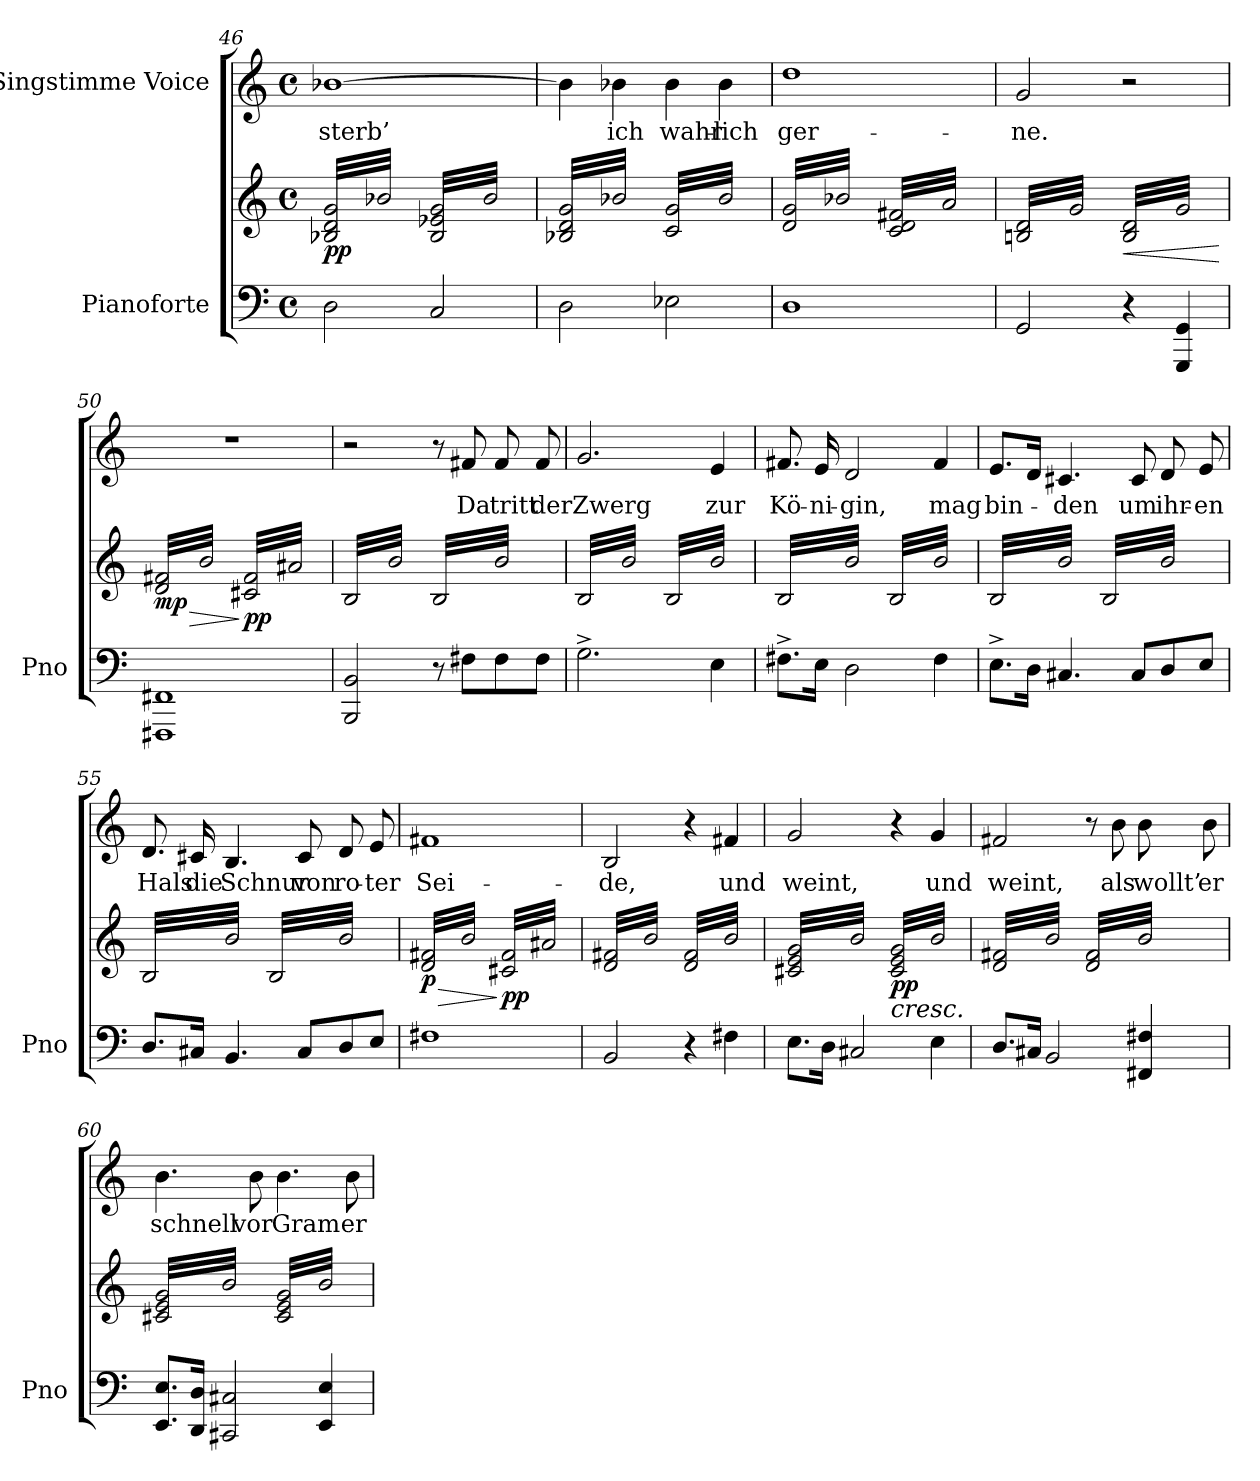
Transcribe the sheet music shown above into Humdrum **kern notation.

**kern	**kern	**dynam	**kern	**text
*part2	*part2	*part2	*part1	*part1
*staff3	*staff2	*staff2/3	*staff1	*staff1
*I"Pianoforte	*	*	*I"Singstimme Voice	*
*I'Pno	*	*	*	*
!!LO:LB:g=z
*clefF4	*clefG2	*	*clefG2	*
*k[]	*k[]	*	*k[]	*
*M4/4	*M4/4	*	*M4/4	*
*met(c)	*met(c)	*	*met(c)	*
=46	=46	=46	=46	=46
!	!	!LO:DY:b	!	!LO:LY:b
*	*tremolo	*	*	*
2D\	32B-X/ 32d/ 32g/LLL	pp	[1b-X	sterb’
.	32b-X/	.	.	.
.	32B-X/ 32d/ 32g/	.	.	.
.	32b-X/	.	.	.
.	32B-X/ 32d/ 32g/	.	.	.
.	32b-X/	.	.	.
.	32B-X/ 32d/ 32g/	.	.	.
.	32b-X/	.	.	.
.	32B-X/ 32d/ 32g/	.	.	.
.	32b-X/	.	.	.
.	32B-X/ 32d/ 32g/	.	.	.
.	32b-X/	.	.	.
.	32B-X/ 32d/ 32g/	.	.	.
.	32b-X/	.	.	.
.	32B-X/ 32d/ 32g/	.	.	.
.	32b-X/JJJ	.	.	.
2C/	32B-/ 32e-X/ 32g/LLL	.	.	.
.	32b-/	.	.	.
.	32B-/ 32e-X/ 32g/	.	.	.
.	32b-/	.	.	.
.	32B-/ 32e-X/ 32g/	.	.	.
.	32b-/	.	.	.
.	32B-/ 32e-X/ 32g/	.	.	.
.	32b-/	.	.	.
.	32B-/ 32e-X/ 32g/	.	.	.
.	32b-/	.	.	.
.	32B-/ 32e-X/ 32g/	.	.	.
.	32b-/	.	.	.
.	32B-/ 32e-X/ 32g/	.	.	.
.	32b-/	.	.	.
.	32B-/ 32e-X/ 32g/	.	.	.
.	32b-/JJJ	.	.	.
=47	=47	=47	=47	=47
2D\	32B-X/ 32d/ 32g/LLL	.	4b-\]	.
.	32b-X/	.	.	.
.	32B-X/ 32d/ 32g/	.	.	.
.	32b-X/	.	.	.
.	32B-X/ 32d/ 32g/	.	.	.
.	32b-X/	.	.	.
.	32B-X/ 32d/ 32g/	.	.	.
.	32b-X/	.	.	.
!	!	!	!	!LO:LY:b
.	32B-X/ 32d/ 32g/	.	4b-X\	ich
.	32b-X/	.	.	.
.	32B-X/ 32d/ 32g/	.	.	.
.	32b-X/	.	.	.
.	32B-X/ 32d/ 32g/	.	.	.
.	32b-X/	.	.	.
.	32B-X/ 32d/ 32g/	.	.	.
.	32b-X/JJJ	.	.	.
!	!	!	!	!LO:LY:b
2E-X\	32c/ 32g/LLL	.	4b-\	wahr-
.	32b-/	.	.	.
.	32c/ 32g/	.	.	.
.	32b-/	.	.	.
.	32c/ 32g/	.	.	.
.	32b-/	.	.	.
.	32c/ 32g/	.	.	.
.	32b-/	.	.	.
!	!	!	!	!LO:LY:b
.	32c/ 32g/	.	4b-\	-lich
.	32b-/	.	.	.
.	32c/ 32g/	.	.	.
.	32b-/	.	.	.
.	32c/ 32g/	.	.	.
.	32b-/	.	.	.
.	32c/ 32g/	.	.	.
.	32b-/JJJ	.	.	.
=48	=48	=48	=48	=48
!	!	!	!	!LO:LY:b
1D	32d/ 32g/LLL	.	1dd	ger-
.	32b-X/	.	.	.
.	32d/ 32g/	.	.	.
.	32b-X/	.	.	.
.	32d/ 32g/	.	.	.
.	32b-X/	.	.	.
.	32d/ 32g/	.	.	.
.	32b-X/	.	.	.
.	32d/ 32g/	.	.	.
.	32b-X/	.	.	.
.	32d/ 32g/	.	.	.
.	32b-X/	.	.	.
.	32d/ 32g/	.	.	.
.	32b-X/	.	.	.
.	32d/ 32g/	.	.	.
.	32b-X/JJJ	.	.	.
.	32c/ 32d/ 32f#X/LLL	.	.	.
.	32a/	.	.	.
.	32c/ 32d/ 32f#X/	.	.	.
.	32a/	.	.	.
.	32c/ 32d/ 32f#X/	.	.	.
.	32a/	.	.	.
.	32c/ 32d/ 32f#X/	.	.	.
.	32a/	.	.	.
.	32c/ 32d/ 32f#X/	.	.	.
.	32a/	.	.	.
.	32c/ 32d/ 32f#X/	.	.	.
.	32a/	.	.	.
.	32c/ 32d/ 32f#X/	.	.	.
.	32a/	.	.	.
.	32c/ 32d/ 32f#X/	.	.	.
.	32a/JJJ	.	.	.
=49	=49	=49	=49	=49
!	!	!	!	!LO:LY:b
2GG/	32Bn/ 32d/LLL	.	2g/	-ne.
.	32g/	.	.	.
.	32Bn/ 32d/	.	.	.
.	32g/	.	.	.
.	32Bn/ 32d/	.	.	.
.	32g/	.	.	.
.	32Bn/ 32d/	.	.	.
.	32g/	.	.	.
.	32Bn/ 32d/	.	.	.
.	32g/	.	.	.
.	32Bn/ 32d/	.	.	.
.	32g/	.	.	.
.	32Bn/ 32d/	.	.	.
.	32g/	.	.	.
.	32Bn/ 32d/	.	.	.
.	32g/JJJ	.	.	.
!	!	!LO:HP:b	!	!
4r	32B/ 32d/LLL	<	2r	.
.	32g/	.	.	.
.	32B/ 32d/	.	.	.
.	32g/	.	.	.
.	32B/ 32d/	.	.	.
.	32g/	.	.	.
.	32B/ 32d/	.	.	.
.	32g/	.	.	.
4GGG/ 4GG/	32B/ 32d/	.	.	.
.	32g/	.	.	.
.	32B/ 32d/	.	.	.
.	32g/	.	.	.
.	32B/ 32d/	.	.	.
.	32g/	.	.	.
.	32B/ 32d/	.	.	.
.	32g/JJJ	.	.	.
.	.	[	.	.
=50	=50	=50	=50	=50
!	!	!LO:HP:b	!	!
!	!	!LO:DY:n=1:b	!	!
1FFF#X 1FF#X	32d/ 32f#X/LLL	> mp	1r	.
.	32b/	.	.	.
.	32d/ 32f#X/	.	.	.
.	32b/	.	.	.
.	32d/ 32f#X/	.	.	.
.	32b/	.	.	.
.	32d/ 32f#X/	.	.	.
.	32b/	.	.	.
.	32d/ 32f#X/	.	.	.
.	32b/	.	.	.
.	32d/ 32f#X/	.	.	.
.	32b/	.	.	.
.	32d/ 32f#X/	.	.	.
.	32b/	.	.	.
.	32d/ 32f#X/	.	.	.
.	32b/JJJ	.	.	.
!	!	!LO:DY:n=2:b	!	!
.	32c#X/ 32f#/LLL	] pp	.	.
.	32a#X/	.	.	.
.	32c#X/ 32f#/	.	.	.
.	32a#X/	.	.	.
.	32c#X/ 32f#/	.	.	.
.	32a#X/	.	.	.
.	32c#X/ 32f#/	.	.	.
.	32a#X/	.	.	.
.	32c#X/ 32f#/	.	.	.
.	32a#X/	.	.	.
.	32c#X/ 32f#/	.	.	.
.	32a#X/	.	.	.
.	32c#X/ 32f#/	.	.	.
.	32a#X/	.	.	.
.	32c#X/ 32f#/	.	.	.
.	32a#X/JJJ	.	.	.
=51	=51	=51	=51	=51
2BBB/ 2BB/	32B/LLL	.	2r	.
.	32b/	.	.	.
.	32B/	.	.	.
.	32b/	.	.	.
.	32B/	.	.	.
.	32b/	.	.	.
.	32B/	.	.	.
.	32b/	.	.	.
.	32B/	.	.	.
.	32b/	.	.	.
.	32B/	.	.	.
.	32b/	.	.	.
.	32B/	.	.	.
.	32b/	.	.	.
.	32B/	.	.	.
.	32b/JJJ	.	.	.
8r	32B/LLL	.	8r	.
.	32b/	.	.	.
.	32B/	.	.	.
.	32b/	.	.	.
!	!	!	!	!LO:LY:b
8F#X\L	32B/	.	8f#X/	Da
.	32b/	.	.	.
.	32B/	.	.	.
.	32b/	.	.	.
!	!	!	!	!LO:LY:b
8F#\	32B/	.	8f#/	tritt
.	32b/	.	.	.
.	32B/	.	.	.
.	32b/	.	.	.
!	!	!	!	!LO:LY:b
8F#\J	32B/	.	8f#/	der
.	32b/	.	.	.
.	32B/	.	.	.
.	32b/JJJ	.	.	.
=52	=52	=52	=52	=52
!	!	!	!	!LO:LY:b
2.G^\	32B/LLL	.	2.g/	Zwerg
.	32b/	.	.	.
.	32B/	.	.	.
.	32b/	.	.	.
.	32B/	.	.	.
.	32b/	.	.	.
.	32B/	.	.	.
.	32b/	.	.	.
.	32B/	.	.	.
.	32b/	.	.	.
.	32B/	.	.	.
.	32b/	.	.	.
.	32B/	.	.	.
.	32b/	.	.	.
.	32B/	.	.	.
.	32b/JJJ	.	.	.
.	32B/LLL	.	.	.
.	32b/	.	.	.
.	32B/	.	.	.
.	32b/	.	.	.
.	32B/	.	.	.
.	32b/	.	.	.
.	32B/	.	.	.
.	32b/	.	.	.
!	!	!	!	!LO:LY:b
4E\	32B/	.	4e/	zur
.	32b/	.	.	.
.	32B/	.	.	.
.	32b/	.	.	.
.	32B/	.	.	.
.	32b/	.	.	.
.	32B/	.	.	.
.	32b/JJJ	.	.	.
!!LO:LB:g=z
=53	=53	=53	=53	=53
!	!	!	!	!LO:LY:b
8.F#X^\L	32B/LLL	.	8.f#X/	Kö-
.	32b/	.	.	.
.	32B/	.	.	.
.	32b/	.	.	.
.	32B/	.	.	.
.	32b/	.	.	.
!	!	!	!	!LO:LY:b
16E\Jk	32B/	.	16e/	-ni-
.	32b/	.	.	.
!	!	!	!	!LO:LY:b
2D\	32B/	.	2d/	-gin,
.	32b/	.	.	.
.	32B/	.	.	.
.	32b/	.	.	.
.	32B/	.	.	.
.	32b/	.	.	.
.	32B/	.	.	.
.	32b/JJJ	.	.	.
.	32B/LLL	.	.	.
.	32b/	.	.	.
.	32B/	.	.	.
.	32b/	.	.	.
.	32B/	.	.	.
.	32b/	.	.	.
.	32B/	.	.	.
.	32b/	.	.	.
!	!	!	!	!LO:LY:b
4F#\	32B/	.	4f#/	mag
.	32b/	.	.	.
.	32B/	.	.	.
.	32b/	.	.	.
.	32B/	.	.	.
.	32b/	.	.	.
.	32B/	.	.	.
.	32b/JJJ	.	.	.
=54	=54	=54	=54	=54
!	!	!	!	!LO:LY:b
8.E^\L	32B/LLL	.	8.e/L	bin-
.	32b/	.	.	.
.	32B/	.	.	.
.	32b/	.	.	.
.	32B/	.	.	.
.	32b/	.	.	.
16D\Jk	32B/	.	16d/Jk	.
.	32b/	.	.	.
!	!	!	!	!LO:LY:b
4.C#X/	32B/	.	4.c#X/	-den
.	32b/	.	.	.
.	32B/	.	.	.
.	32b/	.	.	.
.	32B/	.	.	.
.	32b/	.	.	.
.	32B/	.	.	.
.	32b/JJJ	.	.	.
.	32B/LLL	.	.	.
.	32b/	.	.	.
.	32B/	.	.	.
.	32b/	.	.	.
!	!	!	!	!LO:LY:b
8C#/L	32B/	.	8c#/	um
.	32b/	.	.	.
.	32B/	.	.	.
.	32b/	.	.	.
!	!	!	!	!LO:LY:b
8D/	32B/	.	8d/	ihr-
.	32b/	.	.	.
.	32B/	.	.	.
.	32b/	.	.	.
!	!	!	!	!LO:LY:b
8E/J	32B/	.	8e/	-en
.	32b/	.	.	.
.	32B/	.	.	.
.	32b/JJJ	.	.	.
=55	=55	=55	=55	=55
!	!	!	!	!LO:LY:b
8.D/L	32B/LLL	.	8.d/	Hals
.	32b/	.	.	.
.	32B/	.	.	.
.	32b/	.	.	.
.	32B/	.	.	.
.	32b/	.	.	.
!	!	!	!	!LO:LY:b
16C#X/Jk	32B/	.	16c#X/	die
.	32b/	.	.	.
!	!	!	!	!LO:LY:b
4.BB/	32B/	.	4.B/	Schnur
.	32b/	.	.	.
.	32B/	.	.	.
.	32b/	.	.	.
.	32B/	.	.	.
.	32b/	.	.	.
.	32B/	.	.	.
.	32b/JJJ	.	.	.
.	32B/LLL	.	.	.
.	32b/	.	.	.
.	32B/	.	.	.
.	32b/	.	.	.
!	!	!	!	!LO:LY:b
8C#/L	32B/	.	8c#/	von
.	32b/	.	.	.
.	32B/	.	.	.
.	32b/	.	.	.
!	!	!	!	!LO:LY:b
8D/	32B/	.	8d/	ro-
.	32b/	.	.	.
.	32B/	.	.	.
.	32b/	.	.	.
!	!	!	!	!LO:LY:b
8E/J	32B/	.	8e/	-ter
.	32b/	.	.	.
.	32B/	.	.	.
.	32b/JJJ	.	.	.
=56	=56	=56	=56	=56
!	!	!LO:HP:b	!	!LO:LY:b
!	!	!LO:DY:n=1:b	!	!
1F#X	32d/ 32f#X/LLL	> p	1f#X	Sei-
.	32b/	.	.	.
.	32d/ 32f#X/	.	.	.
.	32b/	.	.	.
.	32d/ 32f#X/	.	.	.
.	32b/	.	.	.
.	32d/ 32f#X/	.	.	.
.	32b/	.	.	.
.	32d/ 32f#X/	.	.	.
.	32b/	.	.	.
.	32d/ 32f#X/	.	.	.
.	32b/	.	.	.
.	32d/ 32f#X/	.	.	.
.	32b/	.	.	.
.	32d/ 32f#X/	.	.	.
.	32b/JJJ	.	.	.
!	!	!LO:DY:n=2:b	!	!
.	32c#X/ 32f#/LLL	] pp	.	.
.	32a#X/	.	.	.
.	32c#X/ 32f#/	.	.	.
.	32a#X/	.	.	.
.	32c#X/ 32f#/	.	.	.
.	32a#X/	.	.	.
.	32c#X/ 32f#/	.	.	.
.	32a#X/	.	.	.
.	32c#X/ 32f#/	.	.	.
.	32a#X/	.	.	.
.	32c#X/ 32f#/	.	.	.
.	32a#X/	.	.	.
.	32c#X/ 32f#/	.	.	.
.	32a#X/	.	.	.
.	32c#X/ 32f#/	.	.	.
.	32a#X/JJJ	.	.	.
=57	=57	=57	=57	=57
!	!	!	!	!LO:LY:b
2BB/	32d/ 32f#X/LLL	.	2B/	-de,
.	32b/	.	.	.
.	32d/ 32f#X/	.	.	.
.	32b/	.	.	.
.	32d/ 32f#X/	.	.	.
.	32b/	.	.	.
.	32d/ 32f#X/	.	.	.
.	32b/	.	.	.
.	32d/ 32f#X/	.	.	.
.	32b/	.	.	.
.	32d/ 32f#X/	.	.	.
.	32b/	.	.	.
.	32d/ 32f#X/	.	.	.
.	32b/	.	.	.
.	32d/ 32f#X/	.	.	.
.	32b/JJJ	.	.	.
4r	32d/ 32f#/LLL	.	4r	.
.	32b/	.	.	.
.	32d/ 32f#/	.	.	.
.	32b/	.	.	.
.	32d/ 32f#/	.	.	.
.	32b/	.	.	.
.	32d/ 32f#/	.	.	.
.	32b/	.	.	.
!	!	!	!	!LO:LY:b
4F#X\	32d/ 32f#/	.	4f#X/	und
.	32b/	.	.	.
.	32d/ 32f#/	.	.	.
.	32b/	.	.	.
.	32d/ 32f#/	.	.	.
.	32b/	.	.	.
.	32d/ 32f#/	.	.	.
.	32b/JJJ	.	.	.
=58	=58	=58	=58	=58
!	!	!	!	!LO:LY:b
8.E\L	32c#X/ 32e/ 32g/LLL	.	2g/	weint,
.	32b/	.	.	.
.	32c#X/ 32e/ 32g/	.	.	.
.	32b/	.	.	.
.	32c#X/ 32e/ 32g/	.	.	.
.	32b/	.	.	.
16D\Jk	32c#X/ 32e/ 32g/	.	.	.
.	32b/	.	.	.
2C#X/	32c#X/ 32e/ 32g/	.	.	.
.	32b/	.	.	.
.	32c#X/ 32e/ 32g/	.	.	.
.	32b/	.	.	.
.	32c#X/ 32e/ 32g/	.	.	.
.	32b/	.	.	.
.	32c#X/ 32e/ 32g/	.	.	.
.	32b/JJJ	.	.	.
!	!LO:TX:b:i:t=cresc.	!	!	!
!	!	!LO:DY:b	!	!
.	32c#/ 32e/ 32g/LLL	pp	4r	.
.	32b/	.	.	.
.	32c#/ 32e/ 32g/	.	.	.
.	32b/	.	.	.
.	32c#/ 32e/ 32g/	.	.	.
.	32b/	.	.	.
.	32c#/ 32e/ 32g/	.	.	.
.	32b/	.	.	.
!	!	!	!	!LO:LY:b
4E\	32c#/ 32e/ 32g/	.	4g/	und
.	32b/	.	.	.
.	32c#/ 32e/ 32g/	.	.	.
.	32b/	.	.	.
.	32c#/ 32e/ 32g/	.	.	.
.	32b/	.	.	.
.	32c#/ 32e/ 32g/	.	.	.
.	32b/JJJ	.	.	.
!!LO:LB:g=z
=59	=59	=59	=59	=59
!	!	!	!	!LO:LY:b
8.D/L	32d/ 32f#X/LLL	.	2f#X/	weint,
.	32b/	.	.	.
.	32d/ 32f#X/	.	.	.
.	32b/	.	.	.
.	32d/ 32f#X/	.	.	.
.	32b/	.	.	.
16C#X/Jk	32d/ 32f#X/	.	.	.
.	32b/	.	.	.
2BB/	32d/ 32f#X/	.	.	.
.	32b/	.	.	.
.	32d/ 32f#X/	.	.	.
.	32b/	.	.	.
.	32d/ 32f#X/	.	.	.
.	32b/	.	.	.
.	32d/ 32f#X/	.	.	.
.	32b/JJJ	.	.	.
.	32d/ 32f#/LLL	.	8r	.
.	32b/	.	.	.
.	32d/ 32f#/	.	.	.
.	32b/	.	.	.
!	!	!	!	!LO:LY:b
.	32d/ 32f#/	.	8b\	als
.	32b/	.	.	.
.	32d/ 32f#/	.	.	.
.	32b/	.	.	.
!	!	!	!	!LO:LY:b
4FF#X/ 4F#X/	32d/ 32f#/	.	8b\	wollt’
.	32b/	.	.	.
.	32d/ 32f#/	.	.	.
.	32b/	.	.	.
!	!	!	!	!LO:LY:b
.	32d/ 32f#/	.	8b\	er
.	32b/	.	.	.
.	32d/ 32f#/	.	.	.
.	32b/JJJ	.	.	.
=60	=60	=60	=60	=60
!	!	!	!	!LO:LY:b
8.EE/ 8.E/L	32c#X/ 32e/ 32g/LLL	.	4.b\	schnell
.	32b/	.	.	.
.	32c#X/ 32e/ 32g/	.	.	.
.	32b/	.	.	.
.	32c#X/ 32e/ 32g/	.	.	.
.	32b/	.	.	.
16DD/ 16D/Jk	32c#X/ 32e/ 32g/	.	.	.
.	32b/	.	.	.
2CC#X/ 2C#X/	32c#X/ 32e/ 32g/	.	.	.
.	32b/	.	.	.
.	32c#X/ 32e/ 32g/	.	.	.
.	32b/	.	.	.
!	!	!	!	!LO:LY:b
.	32c#X/ 32e/ 32g/	.	8b\	vor
.	32b/	.	.	.
.	32c#X/ 32e/ 32g/	.	.	.
.	32b/JJJ	.	.	.
!	!	!	!	!LO:LY:b
.	32c#/ 32e/ 32g/LLL	.	4.b\	Gram
.	32b/	.	.	.
.	32c#/ 32e/ 32g/	.	.	.
.	32b/	.	.	.
.	32c#/ 32e/ 32g/	.	.	.
.	32b/	.	.	.
.	32c#/ 32e/ 32g/	.	.	.
.	32b/	.	.	.
4EE/ 4E/	32c#/ 32e/ 32g/	.	.	.
.	32b/	.	.	.
.	32c#/ 32e/ 32g/	.	.	.
.	32b/	.	.	.
!	!	!	!	!LO:LY:b
.	32c#/ 32e/ 32g/	.	8b\	er-
.	32b/	.	.	.
.	32c#/ 32e/ 32g/	.	.	.
.	32b/JJJ	.	.	.
*	*Xtremolo	*	*	*
.	.	.	.	.
.	.	.	.	.
.	.	.	.	.
.	.	.	.	.
.	.	.	.	.
.	.	.	.	.
.	.	.	.	.
.	.	.	.	.
=	=	=	=	=
*-	*-	*-	*-	*-
